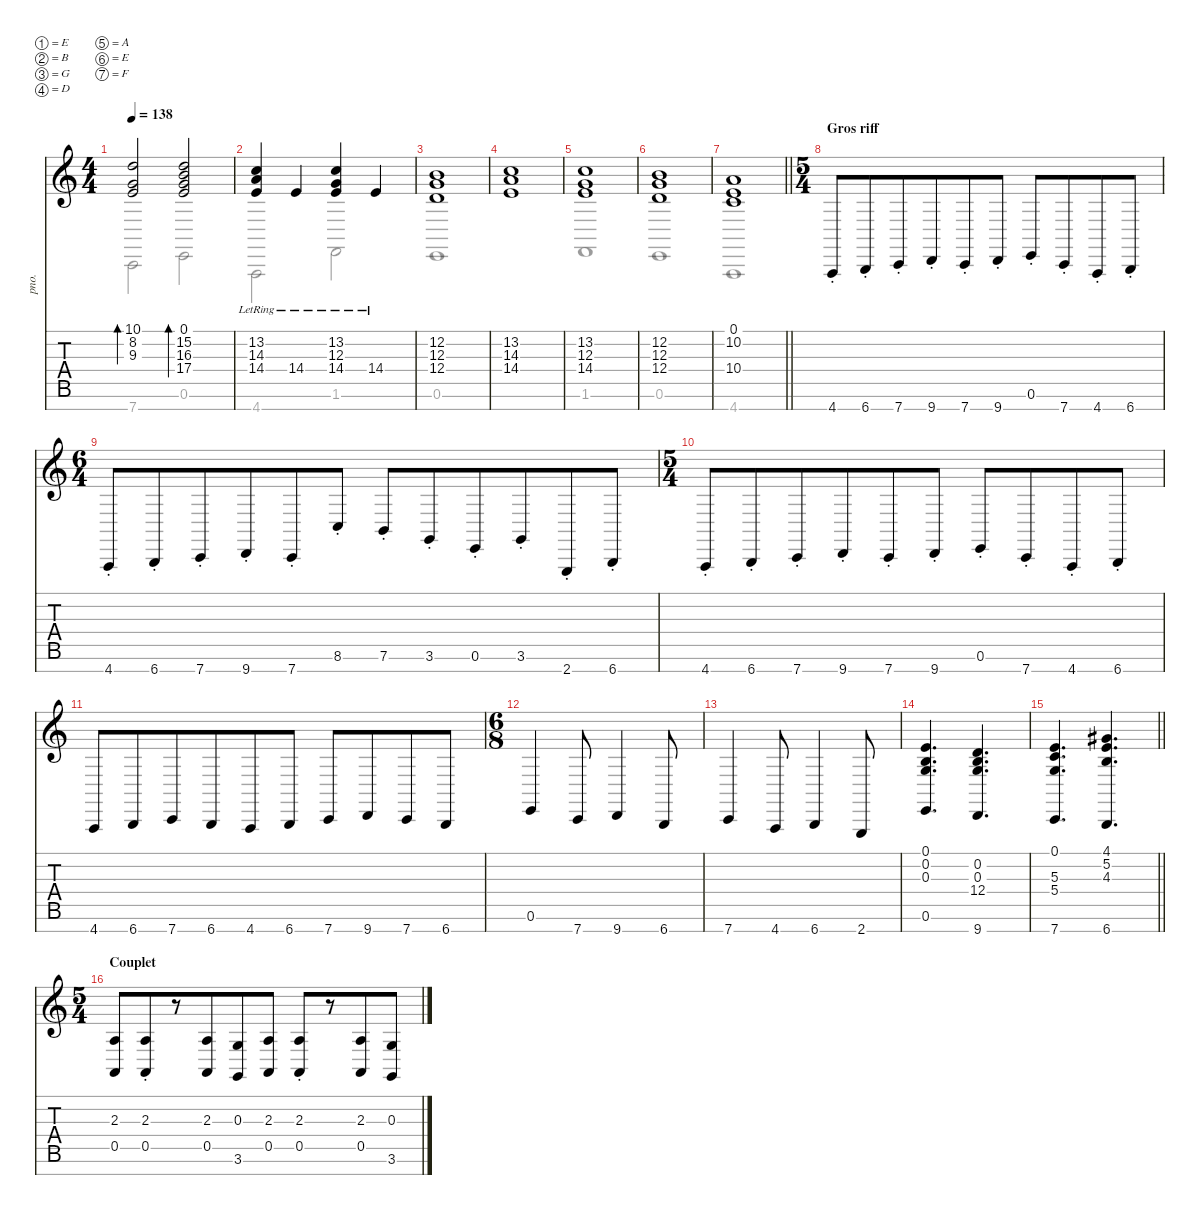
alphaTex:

\defaultSystemsLayout 4
\hideDynamics
\bracketExtendMode nobrackets
\track ("Clavier" "pno.") {mute instrument acousticgrandpiano}
\staff {score tabs}
\tuning (E4 B3 G3 D3 A2 E2 F1)
\voice
\ts (4 4)
\tempo 138
\clef g2
\ks aminor
(10.1 8.2 9.3).2{bd 120 dy f beam Up} (0.1 15.2 16.3 17.4).2{bd 120 beam Up} |
(13.2{lr} 14.3{lr} 14.4{lr}).4{beam Up} 14.4{lr}.4{dy mf beam Up} (13.2{lr} 12.3{lr} 14.4{lr}).4{dy f beam Up} 14.4{lr}.4{dy mf beam Up} |
(12.2 12.3 12.4).1{dy f beam Up} |
(13.2 14.3 14.4).1{beam Up} |
(13.2 12.3 14.4).1{beam Up} |
(12.2 12.3 12.4).1{beam Up} |
\barLineRight lightlight
(0.1 10.2 10.4).1{beam Up} |
\ts (5 4)
\beaming (8 6 4)
\section ("" "Gros riff")
4.7{st}.8{beam Up} 6.7{st}.8{beam Up} 7.7{st}.8{beam Up} 9.7{st}.8{beam Up} 7.7{st}.8{beam Up} 9.7{st}.8{beam Up} 0.6{st}.8{beam Up} 7.7{st}.8{beam Up} 4.7{st}.8{beam Up} 6.7{st}.8{beam Up} |
\ts (6 4)
\beaming (8 6 6)
4.7{st}.8{beam Up} 6.7{st}.8{beam Up} 7.7{st}.8{beam Up} 9.7{st}.8{beam Up} 7.7{st}.8{beam Up} 8.6{st}.8{beam Up} 7.6{st}.8{beam Up} 3.6{st}.8{beam Up} 0.6{st}.8{beam Up} 3.6{st}.8{beam Up} 2.7{st}.8{beam Up} 6.7{st}.8{beam Up} |
\ts (5 4)
\beaming (8 6 4)
4.7{st}.8{beam Up} 6.7{st}.8{beam Up} 7.7{st}.8{beam Up} 9.7{st}.8{beam Up} 7.7{st}.8{beam Up} 9.7{st}.8{beam Up} 0.6{st}.8{beam Up} 7.7{st}.8{beam Up} 4.7{st}.8{beam Up} 6.7{st}.8{beam Up} |
4.7.8{beam Up} 6.7.8{beam Up} 7.7.8{beam Up} 6.7.8{beam Up} 4.7.8{beam Up} 6.7.8{beam Up} 7.7.8{beam Up} 9.7.8{beam Up} 7.7.8{beam Up} 6.7.8{beam Up} |
\ts (6 8)
\beaming (8 3 3)
0.6.4{beam Up} 7.7.8{beam Up} 9.7.4{beam Up} 6.7.8{beam Up} |
7.7.4{beam Up} 4.7.8{beam Up} 6.7.4{beam Up} 2.7.8{beam Up} |
(0.1 0.2 0.3 0.6).4{d beam Up} (0.2 0.3 12.4 9.7).4{d beam Up} |
\barLineRight lightlight
(0.1 5.3 5.4 7.7).4{d beam Up} (4.1{acc #} 5.2 4.3 6.7).4{d beam Up} |
\ts (5 4)
\beaming (8 6 4)
\section ("" "Couplet")
(2.3 0.5).8{instrument electricpiano1 beam Up} (2.3{st} 0.5{st}).8{beam Up} r.8{beam Up} (2.3 0.5).8{beam Up} (0.3 3.6).8{beam Up} (2.3 0.5).8{beam Up} (2.3{st} 0.5{st}).8{beam Up} r.8{beam Up} (2.3 0.5).8{beam Up} (0.3 3.6).8{beam Up}
\voice
\clef g2
\ottava regular
\simile none
\ks aminor
7.7.2{dy f beam Down} 0.6.2{beam Down} |
4.7.2{beam Down} 1.6.2{beam Down} |
0.6.1{beam Down} |
|
1.6.1{beam Down} |
0.6.1{beam Down} |
\barLineRight lightlight
4.7.1{beam Down} |
|
|
|
|
|
|
|
\barLineRight lightlight
|
